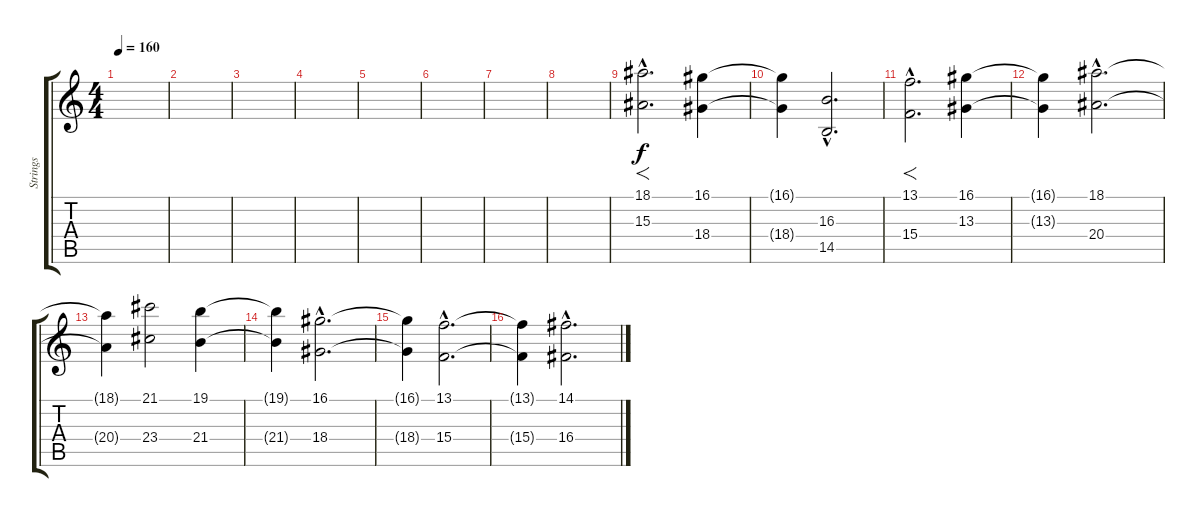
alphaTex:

\track ("Strings" "Strings") {instrument stringensemble1}
\staff {score tabs}
\tuning (E4 B3 G3 D3 A2 E2) {hide}
\ts (4 4)
\tempo 160
\clef g2
\ks c
|
|
|
|
|
|
|
|
(18.1{hac} 15.3{hac}).2{f d} (16.1 18.4).4 |
(16.1{t} 18.4{t}).4 (16.3{hac} 14.5{hac}).2{d} |
(13.1{hac} 15.4{hac}).2{f d} (16.1 13.3).4 |
(16.1{t} 13.3{t}).4 (18.1{hac} 20.4{hac}).2{d} |
(18.1{t} 20.4{t}).4 (21.1 23.4).2 (19.1 21.4).4 |
(19.1{t} 21.4{t}).4 (16.1{hac} 18.4{hac}).2{d} |
(16.1{t} 18.4{t}).4 (13.1{hac} 15.4{hac}).2{d} |
(13.1{t} 15.4{t}).4 (14.1{hac} 16.4{hac}).2{d}
